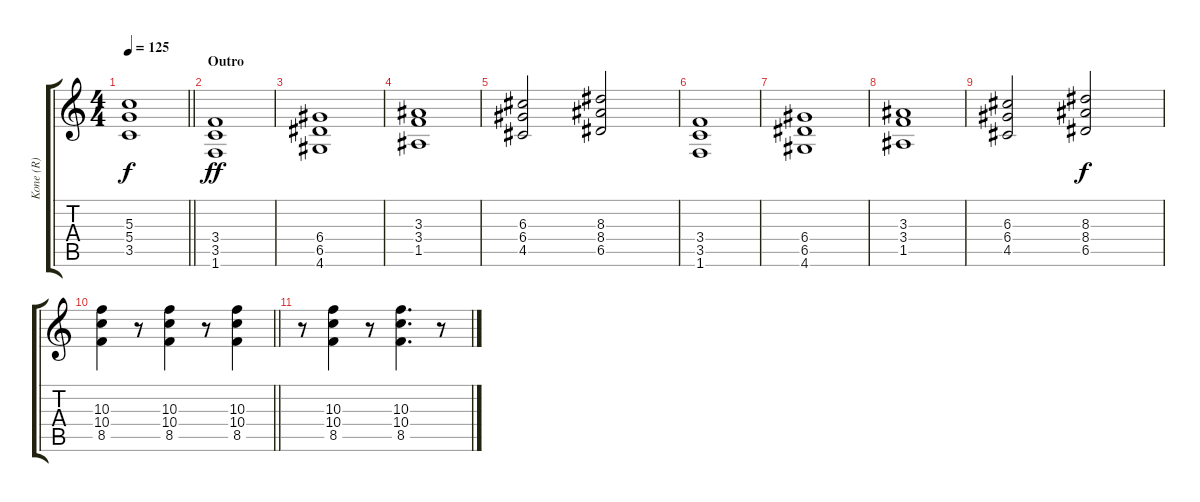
\track ("Kone (R)" "Kone (R)") {instrument distortionguitar}
\staff {score tabs}
\tuning (E4 B3 G3 D3 A2 E2) {hide}
\ts (4 4)
\tempo 125
\clef g2
\barLineRight lightlight
\ks c
(5.3 5.4 3.5).1{dy f} |
\section ("" "Outro")
(3.4 3.5 1.6).1{dy ff} |
(6.4 6.5 4.6).1 |
(3.3 3.4 1.5).1 |
(6.3 6.4 4.5).2 (8.3 8.4 6.5).2 |
(3.4 3.5 1.6).1 |
(6.4 6.5 4.6).1 |
(3.3 3.4 1.5).1 |
(6.3 6.4 4.5).2 (8.3 8.4 6.5).2{dy f} |
\barLineRight lightlight
(10.3 10.4 8.5).4 r.8 (10.3 10.4 8.5).4 r.8 (10.3 10.4 8.5).4 |
r.8 (10.3 10.4 8.5).4 r.8 (10.3 10.4 8.5).4{d} r.8
